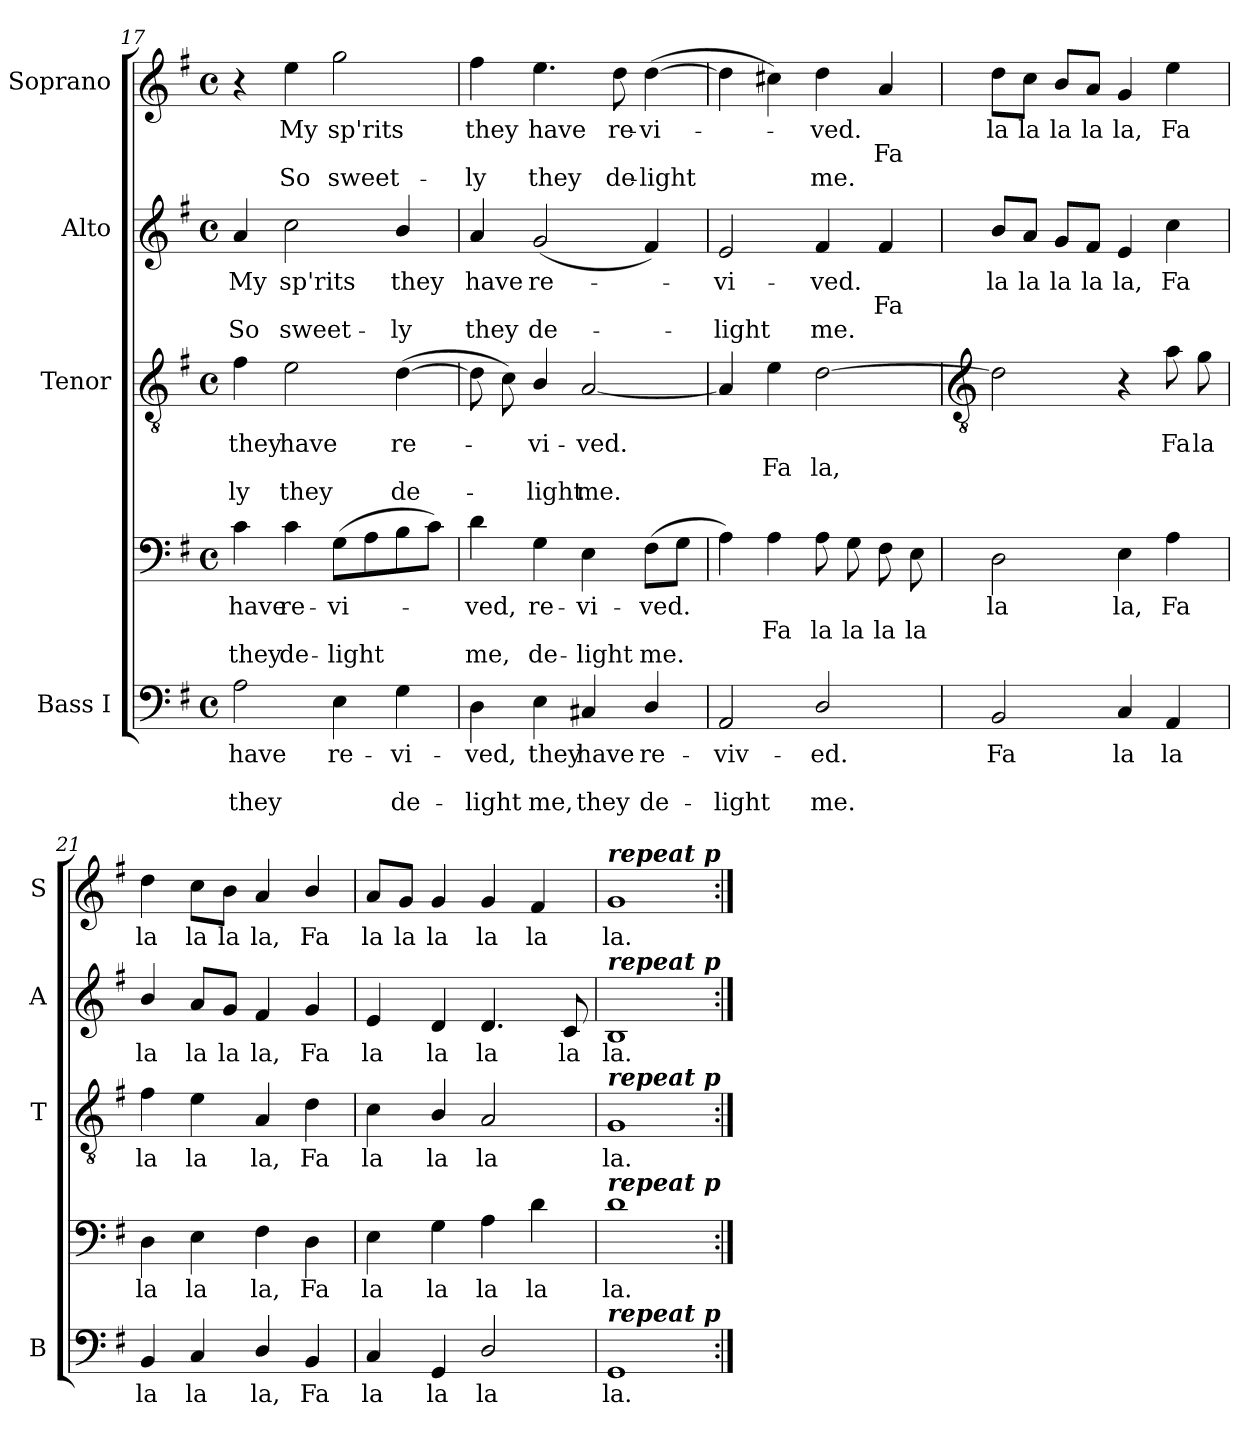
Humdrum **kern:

**kern	**text	**text	**text	**kern	**text	**text	**text	**kern	**text	**text	**text	**kern	**text	**text	**text	**kern	**text	**text	**text
*part4	*part4	*part4	*part4	*part4	*part4	*part4	*part4	*part3	*part3	*part3	*part3	*part2	*part2	*part2	*part2	*part1	*part1	*part1	*part1
*staff5	*staff5	*staff5	*staff5	*staff4	*staff4	*staff4	*staff4	*staff3	*staff3	*staff3	*staff3	*staff2	*staff2	*staff2	*staff2	*staff1	*staff1	*staff1	*staff1
*I"Bass I	*	*	*	*	*	*	*	*I"Tenor	*	*	*	*I"Alto	*	*	*	*I"Soprano	*	*	*
*I'B	*	*	*	*	*	*	*	*I'T	*	*	*	*I'A	*	*	*	*I'S	*	*	*
!!LO:LB:g=z
*clefF4	*	*	*	*clefF4	*	*	*	*clefGv2	*	*	*	*clefG2	*	*	*	*clefG2	*	*	*
*k[f#]	*	*	*	*k[f#]	*	*	*	*k[f#]	*	*	*	*k[f#]	*	*	*	*k[f#]	*	*	*
*G:	*	*	*	*G:	*	*	*	*G:	*	*	*	*G:	*	*	*	*G:	*	*	*
*M4/4	*	*	*	*M4/4	*	*	*	*M4/4	*	*	*	*M4/4	*	*	*	*M4/4	*	*	*
*met(c)	*	*	*	*met(c)	*	*	*	*met(c)	*	*	*	*met(c)	*	*	*	*met(c)	*	*	*
=17	=17	=17	=17	=17	=17	=17	=17	=17	=17	=17	=17	=17	=17	=17	=17	=17	=17	=17	=17
!	!LO:LY:b	!	!LO:LY:b	!	!LO:LY:b	!	!LO:LY:b	!	!LO:LY:b	!	!LO:LY:b	!	!LO:LY:b	!	!LO:LY:b	!	!	!	!
2A	have	.	they	4c	have	.	they	4f#	-they	.	ly	4a	My	.	So	4r	.	.	.
!	!	!	!	!	!LO:LY:b	!	!LO:LY:b	!	!LO:LY:b	!	!LO:LY:b	!	!LO:LY:b	!	!LO:LY:b	!	!LO:LY:b	!	!LO:LY:b
.	.	.	.	4c	re-	.	-de-	2e	have	.	they	2cc	sp'rits	.	sweet-	4ee	My	.	So
!	!LO:LY:b	!	!	!	!LO:LY:b	!	!LO:LY:b	!	!	!	!	!	!	!	!	!	!LO:LY:b	!	!LO:LY:b
4E	re-	.	.	(>8GL	-vi-	.	light	.	.	.	.	.	.	.	.	2gg	sp'rits	.	sweet-
.	.	.	.	8A	.	.	.	.	.	.	.	.	.	.	.	.	.	.	.
!	!LO:LY:b	!	!LO:LY:b	!	!	!	!	!	!LO:LY:b	!	!LO:LY:b	!	!LO:LY:b	!	!LO:LY:b	!	!	!	!
4G	-vi-	.	-de-	8B	.	.	.	(>[4d	re-	.	de-	4b/	-they	.	ly	.	.	.	.
.	.	.	.	8cJ)	.	.	.	.	.	.	.	.	.	.	.	.	.	.	.
=18	=18	=18	=18	=18	=18	=18	=18	=18	=18	=18	=18	=18	=18	=18	=18	=18	=18	=18	=18
!	!LO:LY:b	!	!LO:LY:b	!	!LO:LY:b	!	!LO:LY:b	!	!	!	!	!	!LO:LY:b	!	!LO:LY:b	!	!LO:LY:b	!	!LO:LY:b
4D	ved,	.	light	4d	-ved,	.	me,	8d]	.	.	.	4a	have	.	they	4ff#	-they	.	ly
.	.	.	.	.	.	.	.	8cL)	.	.	.	.	.	.	.	.	.	.	.
!	!LO:LY:b	!	!LO:LY:b	!	!LO:LY:b	!	!LO:LY:b	!	!LO:LY:b	!	!LO:LY:b	!	!LO:LY:b	!	!LO:LY:b	!	!LO:LY:b	!	!LO:LY:b
4E	they	.	me,	4G	re-	.	-de-	4B/	vi-	.	-light	(<2g	re-	.	de-	4.ee	have	.	they
!	!LO:LY:b	!	!LO:LY:b	!	!LO:LY:b	!	!LO:LY:b	!	!LO:LY:b	!	!LO:LY:b	!	!	!	!	!	!	!	!
4C#X	have	.	they	4E	-vi-	.	-light	[2A	ved.	.	me.	.	.	.	.	.	.	.	.
!	!	!	!	!	!	!	!	!	!	!	!	!	!	!	!	!	!LO:LY:b	!	!LO:LY:b
.	.	.	.	.	.	.	.	.	.	.	.	.	.	.	.	8dd	re-	.	-de-
!	!LO:LY:b	!	!LO:LY:b	!	!LO:LY:b	!	!LO:LY:b	!	!	!	!	!	!	!	!	!	!LO:LY:b	!	!LO:LY:b
4D/	re-	.	-de-	(>8F#L	ved.	.	me.	.	.	.	.	4f#)	.	.	.	(>[4dd	-vi-	.	light
.	.	.	.	8GJ	.	.	.	.	.	.	.	.	.	.	.	.	.	.	.
=19	=19	=19	=19	=19	=19	=19	=19	=19	=19	=19	=19	=19	=19	=19	=19	=19	=19	=19	=19
!	!LO:LY:b	!	!LO:LY:b	!	!	!	!	!	!	!	!	!	!LO:LY:b	!	!LO:LY:b	!	!	!	!
2AA	viv-	.	-light	4A)	.	.	.	4A]	.	.	.	2e	vi-	.	-light	4dd]	.	.	.
!	!	!	!	!	!	!LO:LY:b	!	!	!	!LO:LY:b	!	!	!	!	!	!	!	!	!
.	.	.	.	4A	.	-Fa	.	4e	.	Fa	.	.	.	.	.	4cc#X)	.	.	.
!	!LO:LY:b	!	!LO:LY:b	!	!	!LO:LY:b	!	!	!	!LO:LY:b	!	!	!LO:LY:b	!	!LO:LY:b	!	!LO:LY:b	!	!LO:LY:b
2D/	ed.	.	me.	8A	.	la	.	[2d	.	la,	.	4f#	ved.	.	me.	4dd	ved.	.	me.
!	!	!	!	!	!	!LO:LY:b	!	!	!	!	!	!	!	!	!	!	!	!	!
.	.	.	.	8G	.	la	.	.	.	.	.	.	.	.	.	.	.	.	.
!	!	!	!	!	!	!LO:LY:b	!	!	!	!	!	!	!	!LO:LY:b	!	!	!	!LO:LY:b	!
.	.	.	.	8F#	.	la	.	.	.	.	.	4f#	.	Fa	.	4a	.	Fa	.
!	!	!	!	!	!	!LO:LY:b	!	!	!	!	!	!	!	!	!	!	!	!	!
.	.	.	.	8E	.	la	.	.	.	.	.	.	.	.	.	.	.	.	.
!!LO:LB:g=z
=20	=20	=20	=20	=20	=20	=20	=20	=20	=20	=20	=20	=20	=20	=20	=20	=20	=20	=20	=20
*	*	*	*	*	*	*	*	*clefGv2	*	*	*	*	*	*	*	*	*	*	*
!	!LO:LY:b	!	!	!	!LO:LY:b	!	!	!	!	!	!	!	!LO:LY:b	!	!	!	!LO:LY:b	!	!
2BB	Fa	.	.	2D	la	.	.	2d]	.	.	.	8b/L	la	.	.	8dd\L	la	.	.
!	!	!	!	!	!	!	!	!	!	!	!	!	!LO:LY:b	!	!	!	!LO:LY:b	!	!
.	.	.	.	.	.	.	.	.	.	.	.	8a/J	la	.	.	8cc\J	la	.	.
!	!	!	!	!	!	!	!	!	!	!	!	!	!LO:LY:b	!	!	!	!LO:LY:b	!	!
.	.	.	.	.	.	.	.	.	.	.	.	8g/L	la	.	.	8b/L	la	.	.
!	!	!	!	!	!	!	!	!	!	!	!	!	!LO:LY:b	!	!	!	!LO:LY:b	!	!
.	.	.	.	.	.	.	.	.	.	.	.	8f#/J	la	.	.	8a/J	la	.	.
!	!LO:LY:b	!	!	!	!LO:LY:b	!	!	!	!	!	!	!	!LO:LY:b	!	!	!	!LO:LY:b	!	!
4C	la	.	.	4E	la,	.	.	4r	.	.	.	4e	la,	.	.	4g	la,	.	.
!	!LO:LY:b	!	!	!	!LO:LY:b	!	!	!	!LO:LY:b	!	!	!	!LO:LY:b	!	!	!	!LO:LY:b	!	!
4AA	la	.	.	4A	Fa	.	.	8a	Fa	.	.	4cc	Fa	.	.	4ee	Fa	.	.
!	!	!	!	!	!	!	!	!	!LO:LY:b	!	!	!	!	!	!	!	!	!	!
.	.	.	.	.	.	.	.	8g	la	.	.	.	.	.	.	.	.	.	.
=21	=21	=21	=21	=21	=21	=21	=21	=21	=21	=21	=21	=21	=21	=21	=21	=21	=21	=21	=21
!	!LO:LY:b	!	!	!	!LO:LY:b	!	!	!	!LO:LY:b	!	!	!	!LO:LY:b	!	!	!	!LO:LY:b	!	!
4BB	la	.	.	4D	la	.	.	4f#	la	.	.	4b/	la	.	.	4dd	la	.	.
!	!LO:LY:b	!	!	!	!LO:LY:b	!	!	!	!LO:LY:b	!	!	!	!LO:LY:b	!	!	!	!LO:LY:b	!	!
4C	la	.	.	4E	la	.	.	4e	la	.	.	8a/L	la	.	.	8cc\L	la	.	.
!	!	!	!	!	!	!	!	!	!	!	!	!	!LO:LY:b	!	!	!	!LO:LY:b	!	!
.	.	.	.	.	.	.	.	.	.	.	.	8g/J	la	.	.	8b\J	la	.	.
!	!LO:LY:b	!	!	!	!LO:LY:b	!	!	!	!LO:LY:b	!	!	!	!LO:LY:b	!	!	!	!LO:LY:b	!	!
4D/	la,	.	.	4F#	la,	.	.	4A	la,	.	.	4f#	la,	.	.	4a	la,	.	.
!	!LO:LY:b	!	!	!	!LO:LY:b	!	!	!	!LO:LY:b	!	!	!	!LO:LY:b	!	!	!	!LO:LY:b	!	!
4BB	Fa	.	.	4D	Fa	.	.	4d	Fa	.	.	4g	Fa	.	.	4b/	Fa	.	.
=22	=22	=22	=22	=22	=22	=22	=22	=22	=22	=22	=22	=22	=22	=22	=22	=22	=22	=22	=22
!	!LO:LY:b	!	!	!	!LO:LY:b	!	!	!	!LO:LY:b	!	!	!	!LO:LY:b	!	!	!	!LO:LY:b	!	!
4C	la	.	.	4E	la	.	.	4c	la	.	.	4e	la	.	.	8a/L	la	.	.
!	!	!	!	!	!	!	!	!	!	!	!	!	!	!	!	!	!LO:LY:b	!	!
.	.	.	.	.	.	.	.	.	.	.	.	.	.	.	.	8g/J	la	.	.
!	!LO:LY:b	!	!	!	!LO:LY:b	!	!	!	!LO:LY:b	!	!	!	!LO:LY:b	!	!	!	!LO:LY:b	!	!
4GG	la	.	.	4G	la	.	.	4B/	la	.	.	4d	la	.	.	4g	la	.	.
!	!LO:LY:b	!	!	!	!LO:LY:b	!	!	!	!LO:LY:b	!	!	!	!LO:LY:b	!	!	!	!LO:LY:b	!	!
2D/	la	.	.	4A	la	.	.	2A	la	.	.	4.d	la	.	.	4g	la	.	.
!	!	!	!	!	!LO:LY:b	!	!	!	!	!	!	!	!	!	!	!	!LO:LY:b	!	!
.	.	.	.	4d	la	.	.	.	.	.	.	.	.	.	.	4f#	la	.	.
!	!	!	!	!	!	!	!	!	!	!	!	!	!LO:LY:b	!	!	!	!	!	!
.	.	.	.	.	.	.	.	.	.	.	.	8c	la	.	.	.	.	.	.
=23	=23	=23	=23	=23	=23	=23	=23	=23	=23	=23	=23	=23	=23	=23	=23	=23	=23	=23	=23
!	!	!	!	!	!	!	!	!	!	!	!	!	!	!	!	!LO:TX:a:Bi:t=repeat p	!	!	!
!	!	!	!	!	!	!	!	!	!	!	!	!LO:TX:a:Bi:t=repeat p	!	!	!	!	!	!	!
!	!	!	!	!	!	!	!	!LO:TX:a:Bi:t=repeat p	!	!	!	!	!	!	!	!	!	!	!
!	!	!	!	!LO:TX:a:Bi:t=repeat p	!	!	!	!	!	!	!	!	!	!	!	!	!	!	!
!LO:TX:a:Bi:t=repeat p	!	!	!	!	!	!	!	!	!	!	!	!	!	!	!	!	!	!	!
!	!LO:LY:b	!	!	!	!LO:LY:b	!	!	!	!LO:LY:b	!	!	!	!LO:LY:b	!	!	!	!LO:LY:b	!	!
1GG	la.	.	.	1d	la.	.	.	1G	la.	.	.	1B	la.	.	.	1g	la.	.	.
=:|!	=:|!	=:|!	=:|!	=:|!	=:|!	=:|!	=:|!	=:|!	=:|!	=:|!	=:|!	=:|!	=:|!	=:|!	=:|!	=:|!	=:|!	=:|!	=:|!
*-	*-	*-	*-	*-	*-	*-	*-	*-	*-	*-	*-	*-	*-	*-	*-	*-	*-	*-	*-
